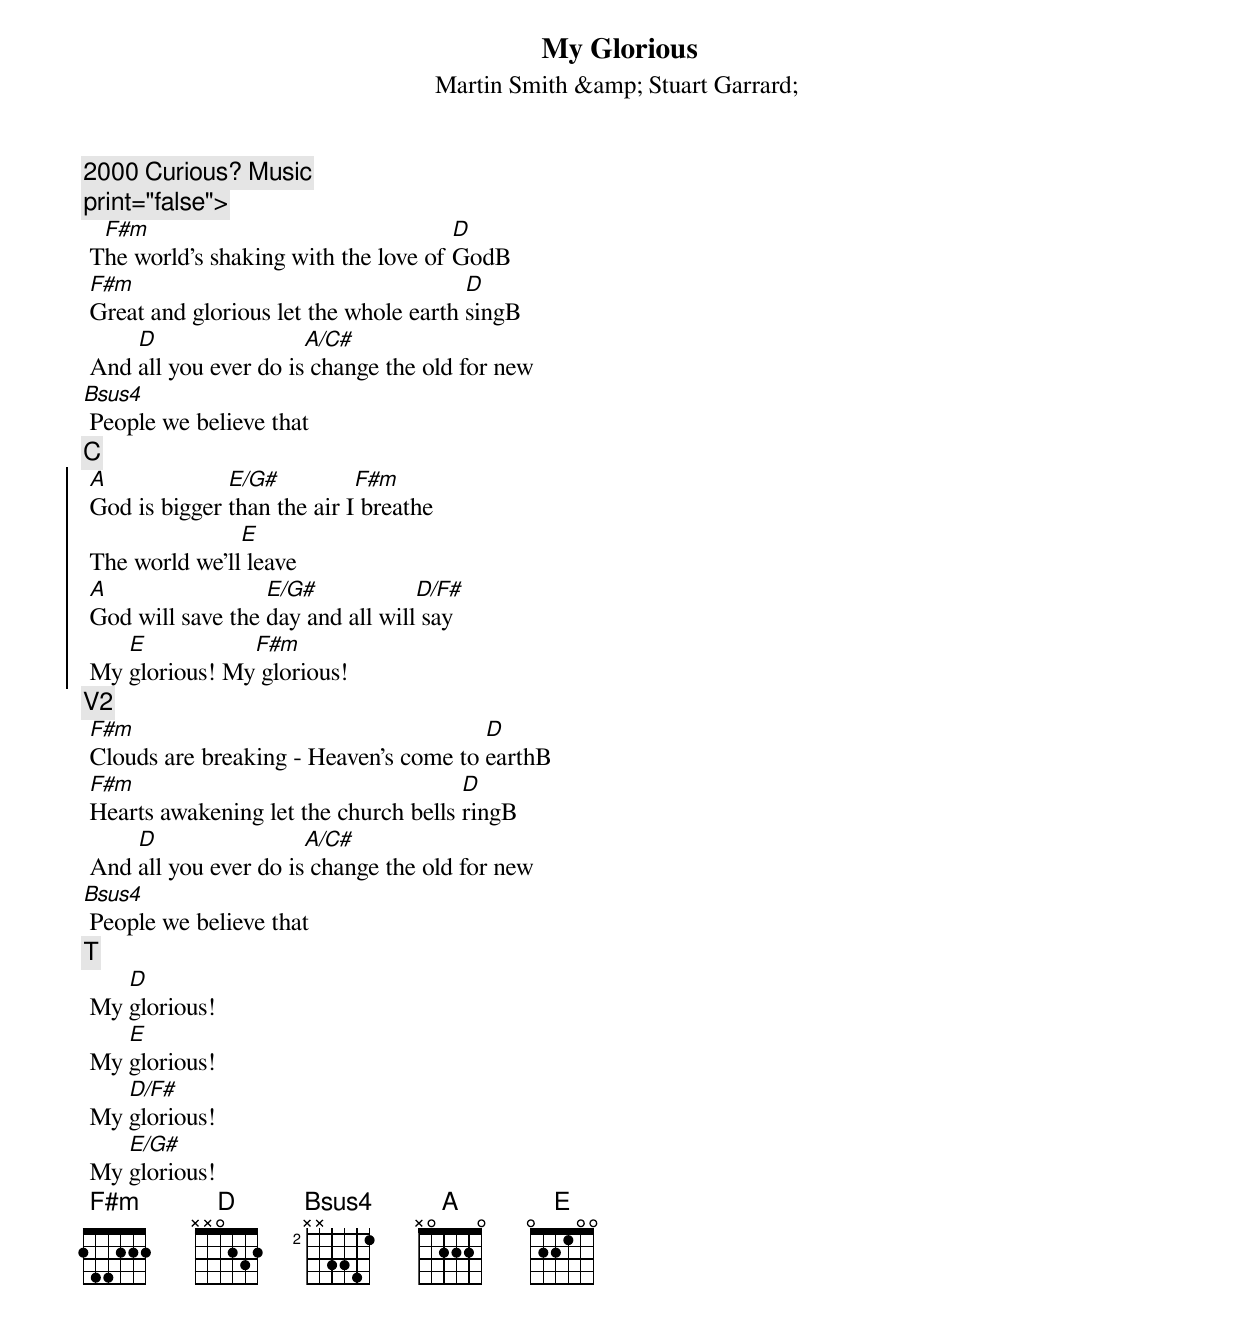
{title:My Glorious}
{subtitle:Martin Smith &amp; Stuart Garrard }
{subtitle:}
{comment:}
{comment:2000 Curious? Music}
{comment:print="false">}
 T[F#m]he world's shaking with the love of [D]GodB
 [F#m]Great and glorious let the whole earth [D]singB
 And [D]all you ever do is[A/C#] change the old for new
[Bsus4] People we believe that
{comment:C}
{soc}
 [A]God is bigger [E/G#]than the air I[F#m] breathe
 The world we'll[E] leave
 [A]God will save the [E/G#]day and all will[D/F#] say
 My [E]glorious! My[F#m] glorious!
{eoc}
{comment:V2}
 [F#m]Clouds are breaking - Heaven's come to [D]earthB
 [F#m]Hearts awakening let the church bells [D]ringB
 And [D]all you ever do is[A/C#] change the old for new
[Bsus4] People we believe that
{comment:T}
 My [D]glorious!
 My [E]glorious!
 My [D/F#]glorious!
 My [E/G#]glorious!
